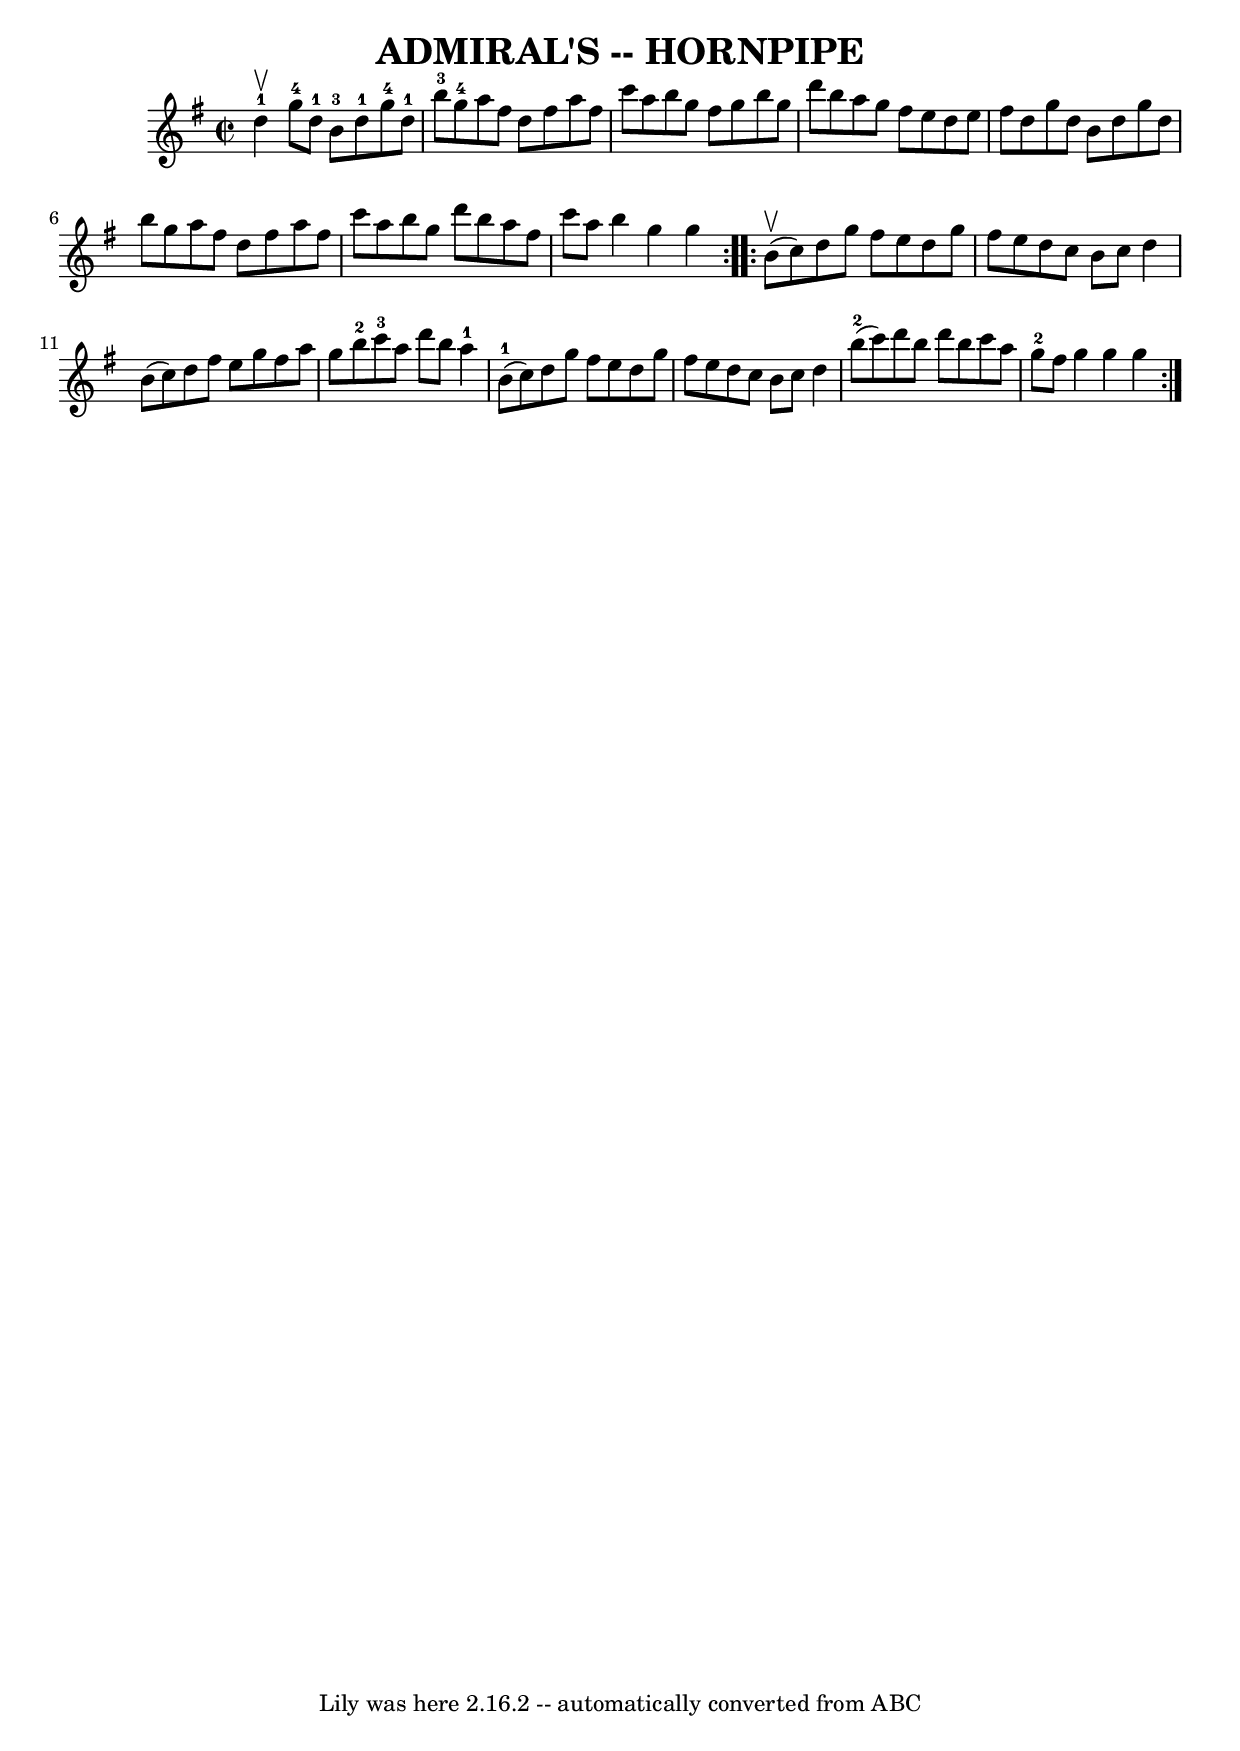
\version "2.7.40"
\include "Mammoth.ily"
\header {
	book = "Ryan's Mammoth Collection of Fiddle Tunes"
	crossRefNumber = "1"
	footnotes = ""
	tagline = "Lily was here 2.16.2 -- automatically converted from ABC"
	title = "ADMIRAL'S -- HORNPIPE"
}
voicedefault =  {
\set Score.defaultBarType = "empty"

\repeat volta 2 {
\override Staff.TimeSignature #'style = #'C
 \time 2/2 \key g \major d''4-1^\upbow       |
 g''8-4   
d''8-1 b'8-3 d''8-1 g''8-4 d''8-1 b''8-3 g''8 
-4   |
 a''8 fis''8 d''8 fis''8 a''8 fis''8 c'''8   
 a''8        |
 b''8 g''8 fis''8 g''8 b''8 g''8 d'''8 
 b''8    |
 a''8 g''8 fis''8 e''8 d''8 e''8 fis''8  
 d''8    |
     |
 g''8 d''8 b'8 d''8 g''8 d''8   
 b''8 g''8    |
 a''8 fis''8 d''8 fis''8 a''8 fis''8  
 c'''8 a''8    |
 b''8 g''8 d'''8 b''8 a''8 fis''8   
 c'''8 a''8    |
 b''4 g''4 g''4    }     \repeat volta 2 {    
 b'8 (^\upbow c''8)       |
 d''8 g''8 fis''8 e''8    
d''8 g''8 fis''8 e''8    |
 d''8 c''8 b'8 c''8    
d''4 b'8 (c''8)   |
 d''8 fis''8 e''8 g''8 fis''8  
 a''8 g''8 b''8-2   |
 c'''8-3 a''8 d'''8 b''8   
 a''4-1 b'8-1(c''8)   |
     |
 d''8 g''8    
fis''8 e''8 d''8 g''8 fis''8 e''8    |
 d''8 c''8    
b'8 c''8 d''4 b''8-2(c'''8)   |
 d'''8 b''8    
d'''8 b''8 c'''8 a''8 g''8-2 fis''8    |
 g''4 g''4 
 g''4    }   
}

\score{
    <<

	\context Staff="default"
	{
	    \voicedefault 
	}

    >>
	\layout {
	}
	\midi {}
}
